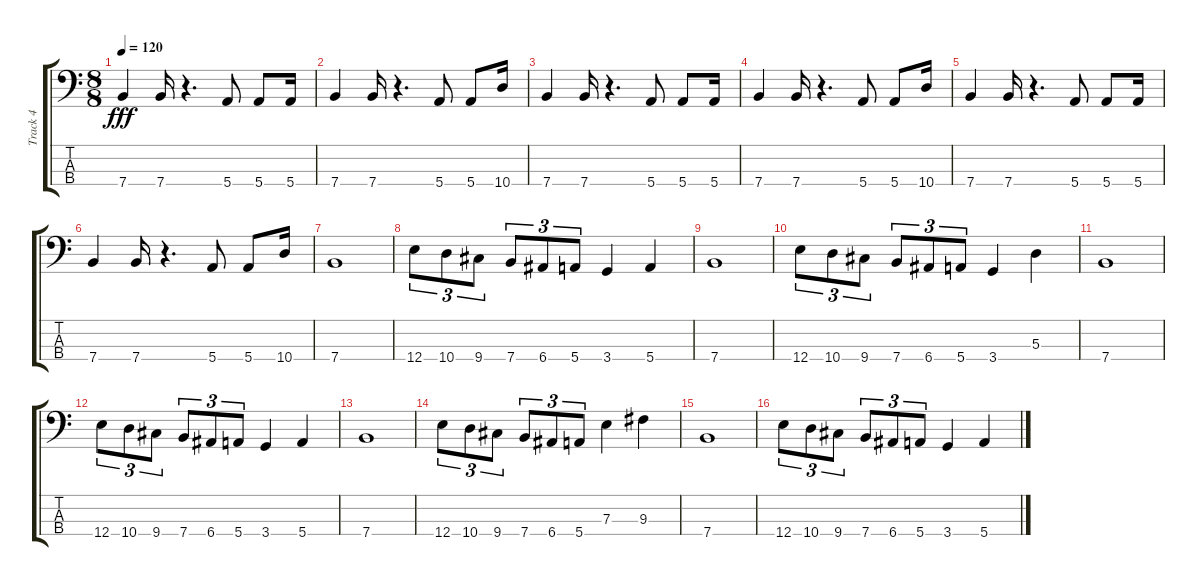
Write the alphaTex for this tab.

\track ("Track 4" "Track 4") {instrument electricbassfinger}
\staff {score tabs}
\tuning (G2 D2 A1 E1) {hide}
\ts (8 8)
\tempo 120
\clef f4
\ks c
7.4.4{dy fff} 7.4.16 r.4{d} 5.4.8 5.4.8 5.4.16 |
7.4.4 7.4.16 r.4{d} 5.4.8 5.4.8 10.4.16 |
7.4.4 7.4.16 r.4{d} 5.4.8 5.4.8 5.4.16 |
7.4.4 7.4.16 r.4{d} 5.4.8 5.4.8 10.4.16 |
7.4.4 7.4.16 r.4{d} 5.4.8 5.4.8 5.4.16 |
7.4.4 7.4.16 r.4{d} 5.4.8 5.4.8 10.4.16 |
7.4.1 |
12.4.8{tu (3 2)} 10.4.8{tu (3 2)} 9.4.8{tu (3 2)} 7.4.8{tu (3 2)} 6.4.8{tu (3 2)} 5.4.8{tu (3 2)} 3.4.4 5.4.4 |
7.4.1 |
12.4.8{tu (3 2)} 10.4.8{tu (3 2)} 9.4.8{tu (3 2)} 7.4.8{tu (3 2)} 6.4.8{tu (3 2)} 5.4.8{tu (3 2)} 3.4.4 5.3.4 |
7.4.1 |
12.4.8{tu (3 2)} 10.4.8{tu (3 2)} 9.4.8{tu (3 2)} 7.4.8{tu (3 2)} 6.4.8{tu (3 2)} 5.4.8{tu (3 2)} 3.4.4 5.4.4 |
7.4.1 |
12.4.8{tu (3 2)} 10.4.8{tu (3 2)} 9.4.8{tu (3 2)} 7.4.8{tu (3 2)} 6.4.8{tu (3 2)} 5.4.8{tu (3 2)} 7.3.4 9.3.4 |
7.4.1 |
12.4.8{tu (3 2)} 10.4.8{tu (3 2)} 9.4.8{tu (3 2)} 7.4.8{tu (3 2)} 6.4.8{tu (3 2)} 5.4.8{tu (3 2)} 3.4.4 5.4.4
